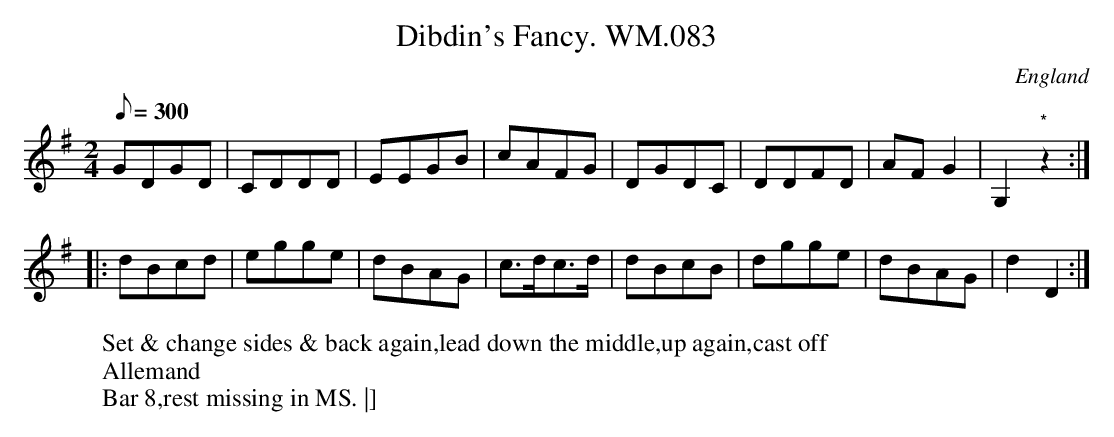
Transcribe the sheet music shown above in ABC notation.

X:1
T:Dibdin's Fancy. WM.083
M:2/4
L:1/8
Q:300
O:England
W:Set & change sides & back again,lead down the middle,up again,cast off
W:Allemand
K:G
GDGD|CDDD|EEGB|cAFG|DGDC|DDFD|AFG2|G,2"*"z2:|!
|:dBcd|egge|dBAG|c>dc>d|dBcB|dgge|dBAG|d2D2:|]
W:Bar 8,rest missing in MS. |]
